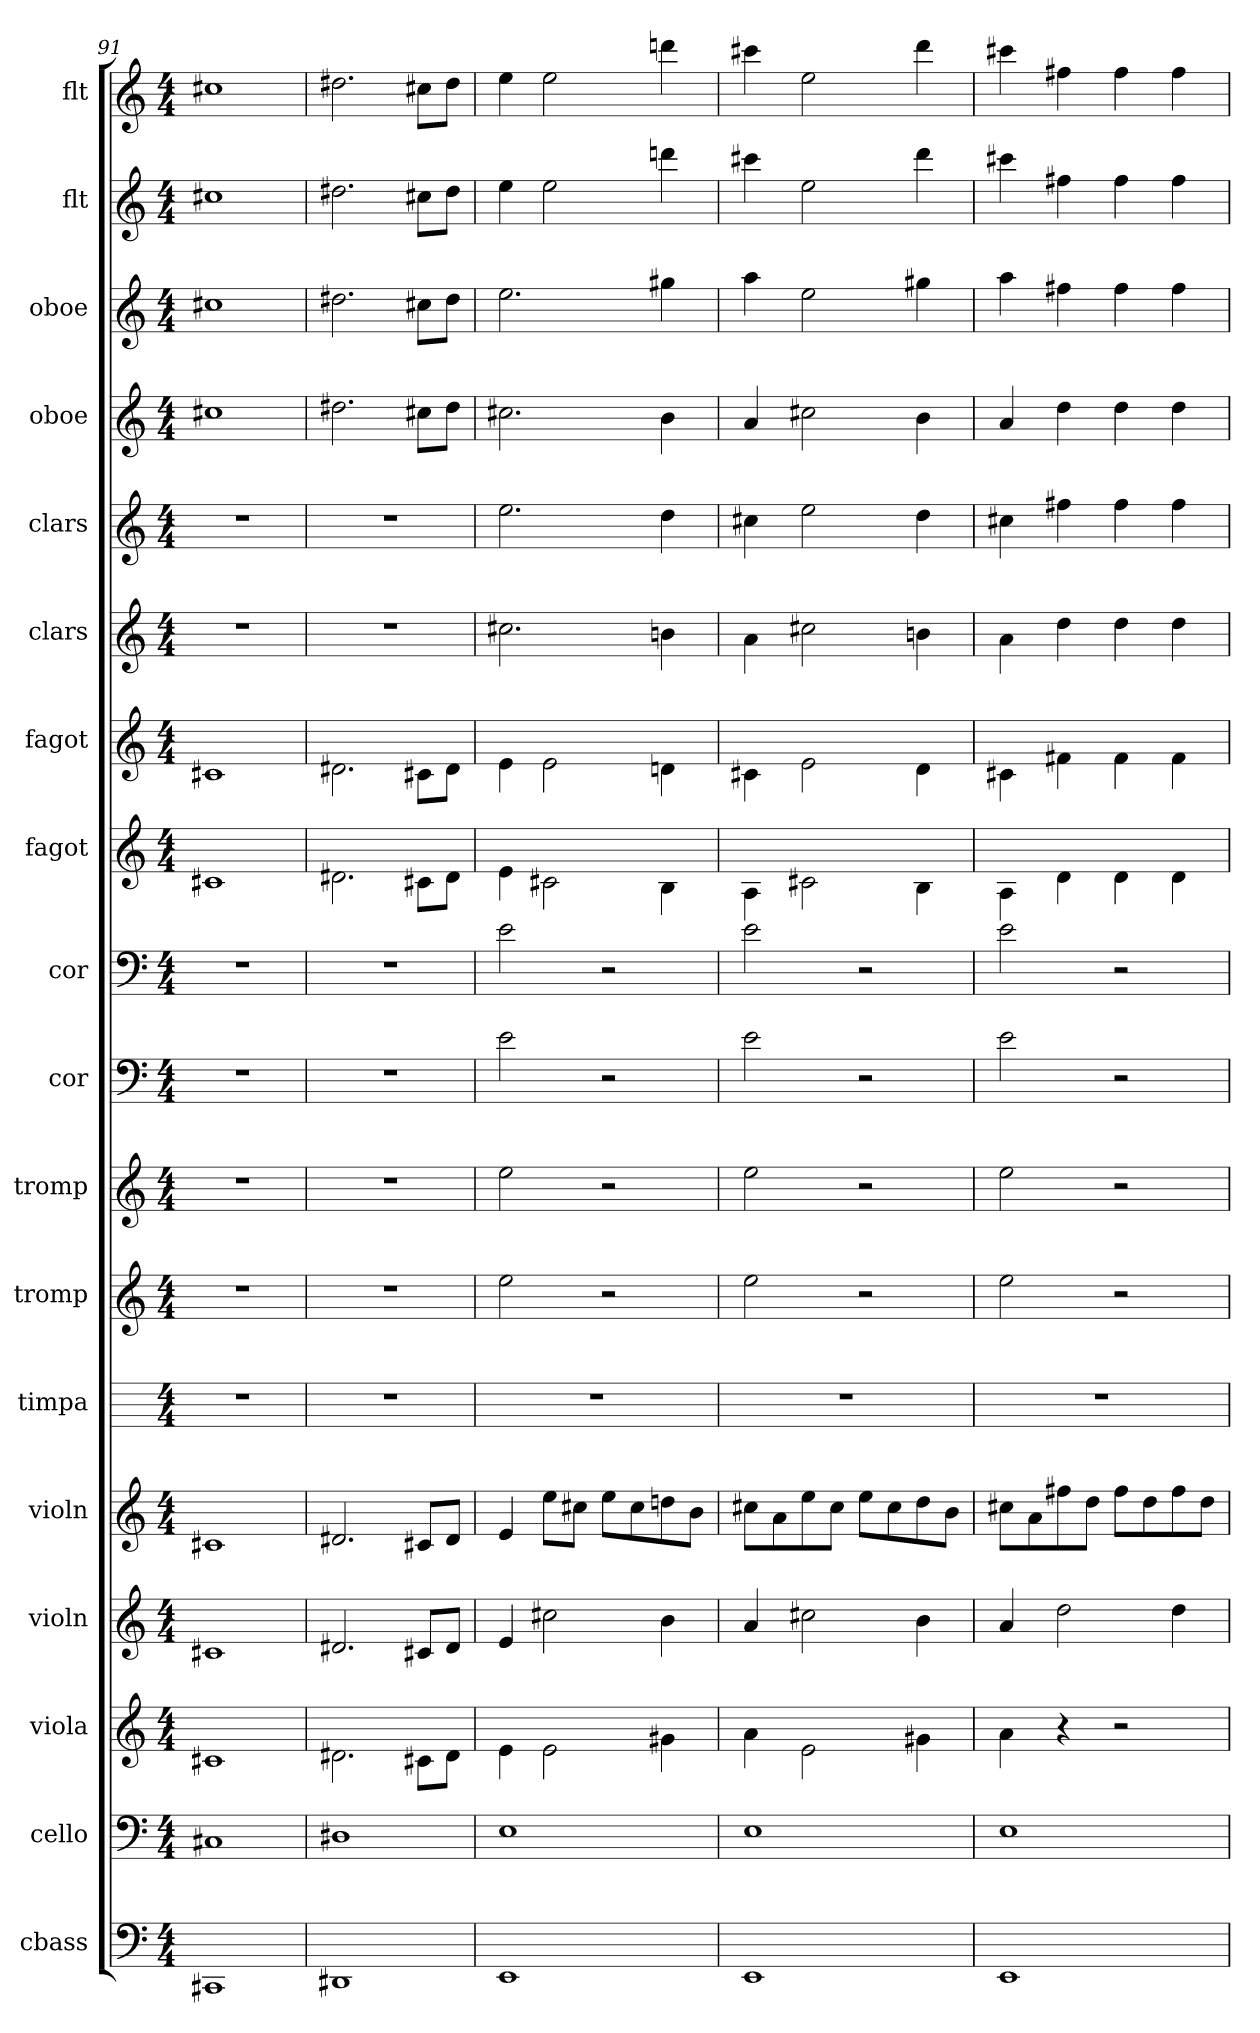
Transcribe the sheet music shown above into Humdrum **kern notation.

**kern	**kern	**kern	**kern	**kern	**kern	**kern	**kern	**kern	**kern	**kern	**kern	**kern	**kern	**kern	**kern	**kern	**kern
*part18	*part17	*part16	*part15	*part14	*part13	*part12	*part11	*part10	*part9	*part8	*part7	*part6	*part5	*part4	*part3	*part2	*part1
*staff18	*staff17	*staff16	*staff15	*staff14	*staff13	*staff12	*staff11	*staff10	*staff9	*staff8	*staff7	*staff6	*staff5	*staff4	*staff3	*staff2	*staff1
*I"cbass	*I"cello	*I"viola	*I"violn	*I"violn	*I"timpa	*I"tromp	*I"tromp	*I"cor	*I"cor	*I"fagot	*I"fagot	*I"clars	*I"clars	*I"oboe	*I"oboe	*I"flt	*I"flt
*	*	*I'Vla	*	*	*	*	*	*	*	*	*	*	*	*I'Ob	*I'Ob	*	*
*	*	*	*	*	*	*	*	*ITrd4c7	*ITrd4c7	*	*	*	*	*	*	*	*
*M4/4	*M4/4	*M4/4	*M4/4	*M4/4	*M4/4	*M4/4	*M4/4	*M4/4	*M4/4	*M4/4	*M4/4	*M4/4	*M4/4	*M4/4	*M4/4	*M4/4	*M4/4
=91	=91	=91	=91	=91	=91	=91	=91	=91	=91	=91	=91	=91	=91	=91	=91	=91	=91
1CC#/	1C#/	1c#\	1c#/	1c#/	1r	1r	1r	1r	1r	1c#\	1c#\	1r	1r	1cc#\	1cc#\	1cc#\	1cc#\
=92	=92	=92	=92	=92	=92	=92	=92	=92	=92	=92	=92	=92	=92	=92	=92	=92	=92
1DD#\	1D#\	2.d#\	2.d#/	2.d#/	1r	1r	1r	1r	1r	2.d#\	2.d#\	1r	1r	2.dd#\	2.dd#\	2.dd#\	2.dd#\
.	.	8c#\L	8c#/L	8c#/L	.	.	.	.	.	8c#\L	8c#\L	.	.	8cc#\L	8cc#\L	8cc#\L	8cc#\L
.	.	8d#\J	8d#/J	8d#/J	.	.	.	.	.	8d#\J	8d#\J	.	.	8dd#\J	8dd#\J	8dd#\J	8dd#\J
=93	=93	=93	=93	=93	=93	=93	=93	=93	=93	=93	=93	=93	=93	=93	=93	=93	=93
1EE\	1E\	4e\	4e/	4e/	1r	2ee\	2ee\	2A\	2A\	4e\	4e\	2.cc#\	2.ee\	2.cc#\	2.ee\	4ee\	4ee\
.	.	2e\	2cc#\	8ee\L	.	.	.	.	.	2c#\	2e\	.	.	.	.	2ee\	2ee\
.	.	.	.	8cc#\J	.	.	.	.	.	.	.	.	.	.	.	.	.
.	.	.	.	8ee\L	.	2r	2r	2r	2r	.	.	.	.	.	.	.	.
.	.	.	.	8cc#\	.	.	.	.	.	.	.	.	.	.	.	.	.
.	.	4g#\	4b\	8ddn\	.	.	.	.	.	4B\	4dn\	4bn\	4dd\	4b\	4gg#\	4dddn\	4dddn\
.	.	.	.	8b\J	.	.	.	.	.	.	.	.	.	.	.	.	.
=94	=94	=94	=94	=94	=94	=94	=94	=94	=94	=94	=94	=94	=94	=94	=94	=94	=94
1EE\	1E\	4a\	4a/	8cc#\L	1r	2ee\	2ee\	2A\	2A\	4A\	4c#\	4a\	4cc#\	4a/	4aa\	4ccc#\	4ccc#\
.	.	.	.	8a\	.	.	.	.	.	.	.	.	.	.	.	.	.
.	.	2e\	2cc#\	8ee\	.	.	.	.	.	2c#\	2e\	2cc#\	2ee\	2cc#\	2ee\	2ee\	2ee\
.	.	.	.	8cc#\J	.	.	.	.	.	.	.	.	.	.	.	.	.
.	.	.	.	8ee\L	.	2r	2r	2r	2r	.	.	.	.	.	.	.	.
.	.	.	.	8cc#\	.	.	.	.	.	.	.	.	.	.	.	.	.
.	.	4g#\	4b\	8dd\	.	.	.	.	.	4B\	4d\	4bn\	4dd\	4b\	4gg#\	4ddd\	4ddd\
.	.	.	.	8b\J	.	.	.	.	.	.	.	.	.	.	.	.	.
=95	=95	=95	=95	=95	=95	=95	=95	=95	=95	=95	=95	=95	=95	=95	=95	=95	=95
1EE\	1E\	4a\	4a/	8cc#\L	1r	2ee\	2ee\	2A\	2A\	4A\	4c#\	4a\	4cc#\	4a/	4aa\	4ccc#\	4ccc#\
.	.	.	.	8a\	.	.	.	.	.	.	.	.	.	.	.	.	.
.	.	4r	2dd\	8ff#\	.	.	.	.	.	4d\	4f#\	4dd\	4ff#\	4dd\	4ff#\	4ff#\	4ff#\
.	.	.	.	8dd\J	.	.	.	.	.	.	.	.	.	.	.	.	.
.	.	2r	.	8ff#\L	.	2r	2r	2r	2r	4d\	4f#\	4dd\	4ff#\	4dd\	4ff#\	4ff#\	4ff#\
.	.	.	.	8dd\	.	.	.	.	.	.	.	.	.	.	.	.	.
.	.	.	4dd\	8ff#\	.	.	.	.	.	4d\	4f#\	4dd\	4ff#\	4dd\	4ff#\	4ff#\	4ff#\
.	.	.	.	8dd\J	.	.	.	.	.	.	.	.	.	.	.	.	.
=	=	=	=	=	=	=	=	=	=	=	=	=	=	=	=	=	=
*-	*-	*-	*-	*-	*-	*-	*-	*-	*-	*-	*-	*-	*-	*-	*-	*-	*-
